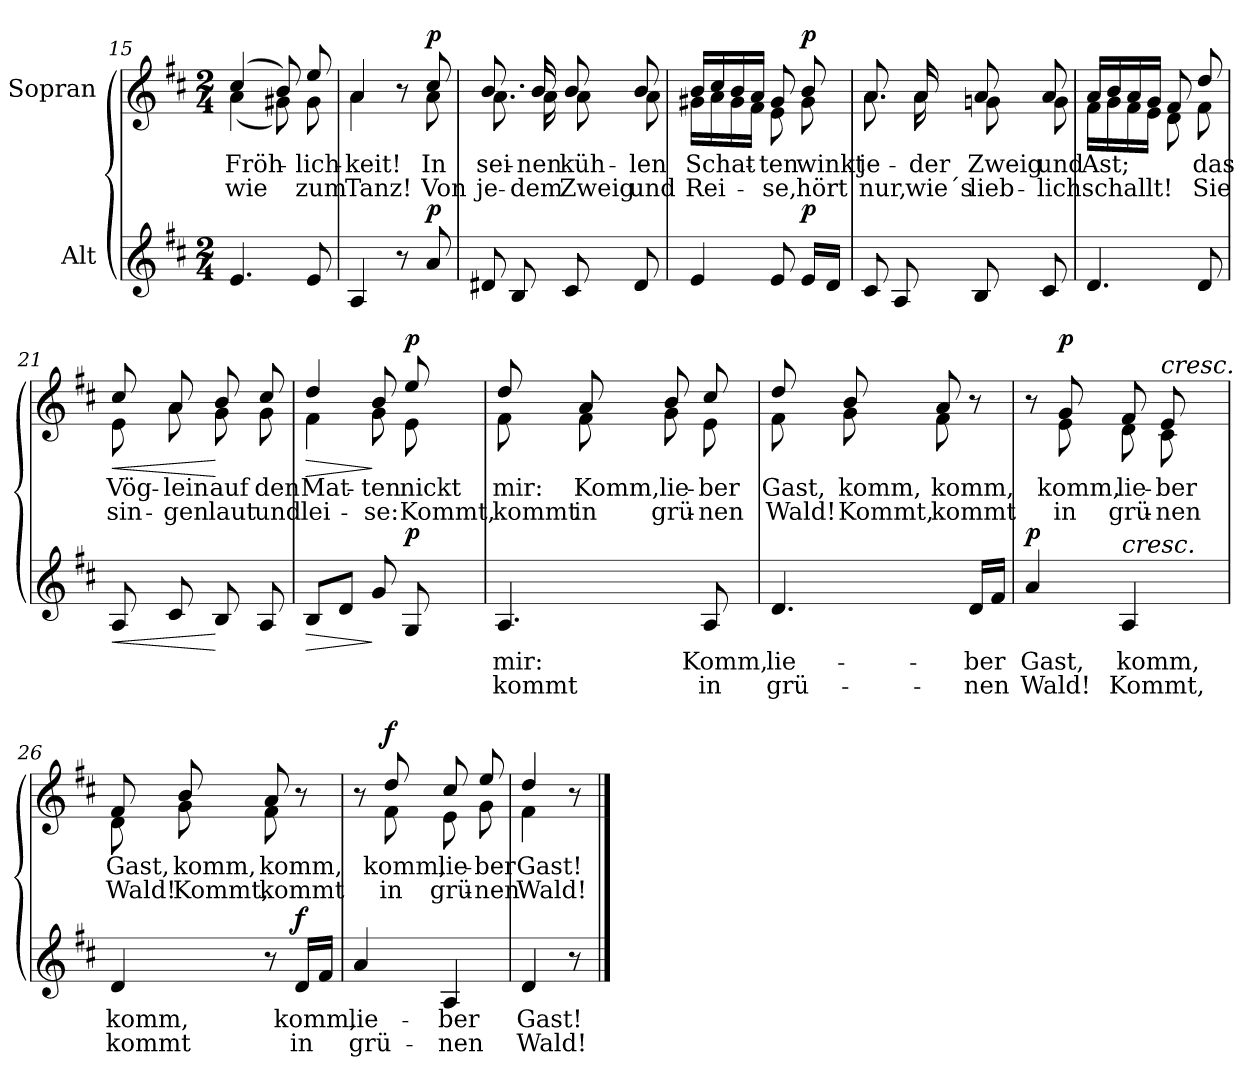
**kern	**text	**text	**dynam	**kern	**text	**text	**dynam
*part2	*part2	*part2	*part2	*part1	*part1	*part1	*part1
*staff2	*staff2	*staff2	*staff2	*staff1	*staff1	*staff1	*staff1
*I"Alt	*	*	*	*I"Sopran	*	*	*
*clefG2	*	*	*	*clefG2	*	*	*
*k[f#c#]	*	*	*	*k[f#c#]	*	*	*
*M2/4	*	*	*	*M2/4	*	*	*
=15	=15	=15	=15	=15	=15	=15	=15
!	!	!	!	!	!LO:LY:b	!LO:LY:b	!
*	*	*	*	*^	*	*	*
4.e/	.	.	.	(4cc#/	(4a\	Fröh-	wie	.
.	.	.	.	8b/)	8g#X\)	.	.	.
!	!	!	!	!	!	!LO:LY:b	!LO:LY:b	!
8e/	.	.	.	8ee/	8g#\	-lich-	zum	.
!!LO:PB:g=z	!!
=16	=16	=16	=16	=16	=16	=16	=16	=16
!	!	!	!	!	!	!LO:LY:b	!LO:LY:b	!
4A/	.	.	.	4a/	4a\	-keit!	Tanz!	.
8r	.	.	.	8r	8ryy	.	.	.
!	!	!	!LO:DY:a	!	!	!LO:LY:b	!LO:LY:b	!LO:DY:a
8a/	.	.	p	8cc#/	8a\	In	Von	p
=17	=17	=17	=17	=17	=17	=17	=17	=17
!	!	!	!	!	!	!LO:LY:b	!LO:LY:b	!
8d#X/	.	.	.	8.b/	8.a\	sei-	je-	.
8B/	.	.	.	.	.	.	.	.
!	!	!	!	!	!	!LO:LY:b	!LO:LY:b	!
.	.	.	.	16b/	16a\	-nen	-dem	.
!	!	!	!	!	!	!LO:LY:b	!LO:LY:b	!
8c#/	.	.	.	8b/	8a\	küh-	Zweig	.
!	!	!	!	!	!	!LO:LY:b	!LO:LY:b	!
8d#/	.	.	.	8b/	8a\	-len	und	.
=18	=18	=18	=18	=18	=18	=18	=18	=18
!	!	!	!	!	!	!LO:LY:b	!LO:LY:b	!
4e/	.	.	.	16b/LL	16g#X\LL	Schat-	Rei-	.
.	.	.	.	16cc#/	16a\	.	.	.
.	.	.	.	16b/	16g#\	.	.	.
.	.	.	.	16a/JJ	16f#\JJ	.	.	.
!	!	!	!	!	!	!LO:LY:b	!LO:LY:b	!
8e/	.	.	.	8g#/	8e\	-ten	-se,	.
!	!	!	!LO:DY:a	!	!	!LO:LY:b	!LO:LY:b	!LO:DY:a
16e/LL	.	.	p	8b/	8g#\	winkt	hört	p
16d/JJ	.	.	.	.	.	.	.	.
!!LO:LB:g=z	!!
=19	=19	=19	=19	=19	=19	=19	=19	=19
!	!	!	!	!	!	!LO:LY:b	!LO:LY:b	!
8c#/	.	.	.	8.a/	8.a\	je-	nur,	.
8A/	.	.	.	.	.	.	.	.
!	!	!	!	!	!	!LO:LY:b	!LO:LY:b	!
.	.	.	.	16a/	16a\	-der	wie´s	.
!	!	!	!	!	!	!LO:LY:b	!LO:LY:b	!
8B/	.	.	.	8a/	8gn\	Zweig	lieb-	.
!	!	!	!	!	!	!LO:LY:b	!LO:LY:b	!
8c#/	.	.	.	8a/	8g\	und	-lich	.
=20	=20	=20	=20	=20	=20	=20	=20	=20
!	!	!	!	!	!	!LO:LY:b	!LO:LY:b	!
4.d/	.	.	.	16a/LL	16f#\LL	Ast;	schallt!	.
.	.	.	.	16b/	16g\	.	.	.
.	.	.	.	16a/	16f#\	.	.	.
.	.	.	.	16g/JJ	16e\JJ	.	.	.
.	.	.	.	8f#/	8d\	.	.	.
!	!	!	!	!	!	!LO:LY:b	!LO:LY:b	!
8d/	.	.	.	8dd/	8f#\	das	Sie	.
=21	=21	=21	=21	=21	=21	=21	=21	=21
!	!	!	!LO:HP:b	!	!	!LO:LY:b	!LO:LY:b	!LO:HP:b
8A/	.	.	<	8cc#/	8e\	Vög-	sin-	<
!	!	!	!	!	!	!LO:LY:b	!LO:LY:b	!
8c#/	.	.	.	8a/	8a\	-lein	-gen	.
!	!	!	!	!	!	!LO:LY:b	!LO:LY:b	!
8B/	.	.	[	8b/	8g\	auf	laut	[
!	!	!	!	!	!	!LO:LY:b	!LO:LY:b	!
8A/	.	.	.	8cc#/	8g\	den	und	.
!!LO:LB:g=z	!!
=22	=22	=22	=22	=22	=22	=22	=22	=22
!	!	!	!LO:HP:b	!	!	!LO:LY:b	!LO:LY:b	!LO:HP:b
8B/L	.	.	>	4dd/	4f#\	Mat-	lei-	>
8d/J	.	.	.	.	.	.	.	.
!	!	!	!	!	!	!LO:LY:b	!LO:LY:b	!
8g/	.	.	]	8b/	8g\	-ten	-se:	]
!	!	!	!LO:DY:a	!	!	!LO:LY:b	!LO:LY:b	!LO:DY:a
8G/	.	.	p	8ee/	8e\	nickt	Kommt,	p
=23	=23	=23	=23	=23	=23	=23	=23	=23
!	!LO:LY:b	!LO:LY:b	!	!	!	!LO:LY:b	!LO:LY:b	!
4.A/	mir:	kommt	.	8dd/	8f#\	mir:	kommt	.
!	!	!	!	!	!	!LO:LY:b	!LO:LY:b	!
.	.	.	.	8a/	8f#\	Komm,	in	.
!	!	!	!	!	!	!LO:LY:b	!LO:LY:b	!
.	.	.	.	8b/	8g\	lie-	grü-	.
!	!LO:LY:b	!LO:LY:b	!	!	!	!LO:LY:b	!LO:LY:b	!
8A/	Komm,	in	.	8cc#/	8e\	-ber	-nen	.
=24	=24	=24	=24	=24	=24	=24	=24	=24
!	!LO:LY:b	!LO:LY:b	!	!	!	!LO:LY:b	!LO:LY:b	!
4.d/	lie-	grü-	.	8dd/	8f#\	Gast,	Wald!	.
!	!	!	!	!	!	!LO:LY:b	!LO:LY:b	!
.	.	.	.	8b/	8g\	komm,	Kommt,	.
!	!	!	!	!	!	!LO:LY:b	!LO:LY:b	!
.	.	.	.	8a/	8f#\	komm,	kommt	.
!	!LO:LY:b	!LO:LY:b	!	!	!	!	!	!
16d/LL	-ber	-nen	.	8r	8ryy	.	.	.
16f#/JJ	.	.	.	.	.	.	.	.
!!LO:LB:g=z	!!
=25	=25	=25	=25	=25	=25	=25	=25	=25
!	!LO:LY:b	!LO:LY:b	!LO:DY:a	!	!	!	!	!
4a/	Gast,	Wald!	p	8r	8ryy	.	.	.
!	!	!	!	!	!	!LO:LY:b	!LO:LY:b	!LO:DY:a
.	.	.	.	8g/	8e\	komm,	in	p
!LO:TX:a:i:t=cresc.	!	!	!	!	!	!	!	!
!	!LO:LY:b	!LO:LY:b	!	!	!	!LO:LY:b	!LO:LY:b	!
4A/	komm,	Kommt,	.	8f#/	8d\	lie-	grü-	.
!	!	!	!	!LO:TX:a:i:t=cresc.	!	!	!	!
!	!	!	!	!	!	!LO:LY:b	!LO:LY:b	!
.	.	.	.	8e/	8c#\	-ber	-nen	.
=26	=26	=26	=26	=26	=26	=26	=26	=26
!	!LO:LY:b	!LO:LY:b	!	!	!	!LO:LY:b	!LO:LY:b	!
4d/	komm,	kommt	.	8f#/	8d\	Gast,	Wald!	.
!	!	!	!	!	!	!LO:LY:b	!LO:LY:b	!
.	.	.	.	8b/	8g\	komm,	Kommt,	.
!	!	!	!	!	!	!LO:LY:b	!LO:LY:b	!
8r	.	.	.	8a/	8f#\	komm,	kommt	.
!	!LO:LY:b	!LO:LY:b	!LO:DY:a	!	!	!	!	!
16d/LL	komm,	in	f	8r	8ryy	.	.	.
16f#/JJ	.	.	.	.	.	.	.	.
=27	=27	=27	=27	=27	=27	=27	=27	=27
!	!LO:LY:b	!LO:LY:b	!	!	!	!	!	!
4a/	lie-	grü-	.	8r	8ryy	.	.	.
!	!	!	!	!	!	!LO:LY:b	!LO:LY:b	!LO:DY:a
.	.	.	.	8dd/	8f#\	komm,	in	f
!	!LO:LY:b	!LO:LY:b	!	!	!	!LO:LY:b	!LO:LY:b	!
4A/	-ber	-nen	.	8cc#/	8e\	lie-	grü-	.
!	!	!	!	!	!	!LO:LY:b	!LO:LY:b	!
.	.	.	.	8ee/	8g\	-ber	-nen	.
=28	=28	=28	=28	=28	=28	=28	=28	=28
!	!LO:LY:b	!LO:LY:b	!	!	!	!LO:LY:b	!LO:LY:b	!
4d/	Gast!	Wald!	.	4dd/	4f#\	Gast!	Wald!	.
8r	.	.	.	8r	8ryy	.	.	.
*	*	*	*	*v	*v	*	*	*
==	==	==	==	==	==	==	==
*-	*-	*-	*-	*-	*-	*-	*-
